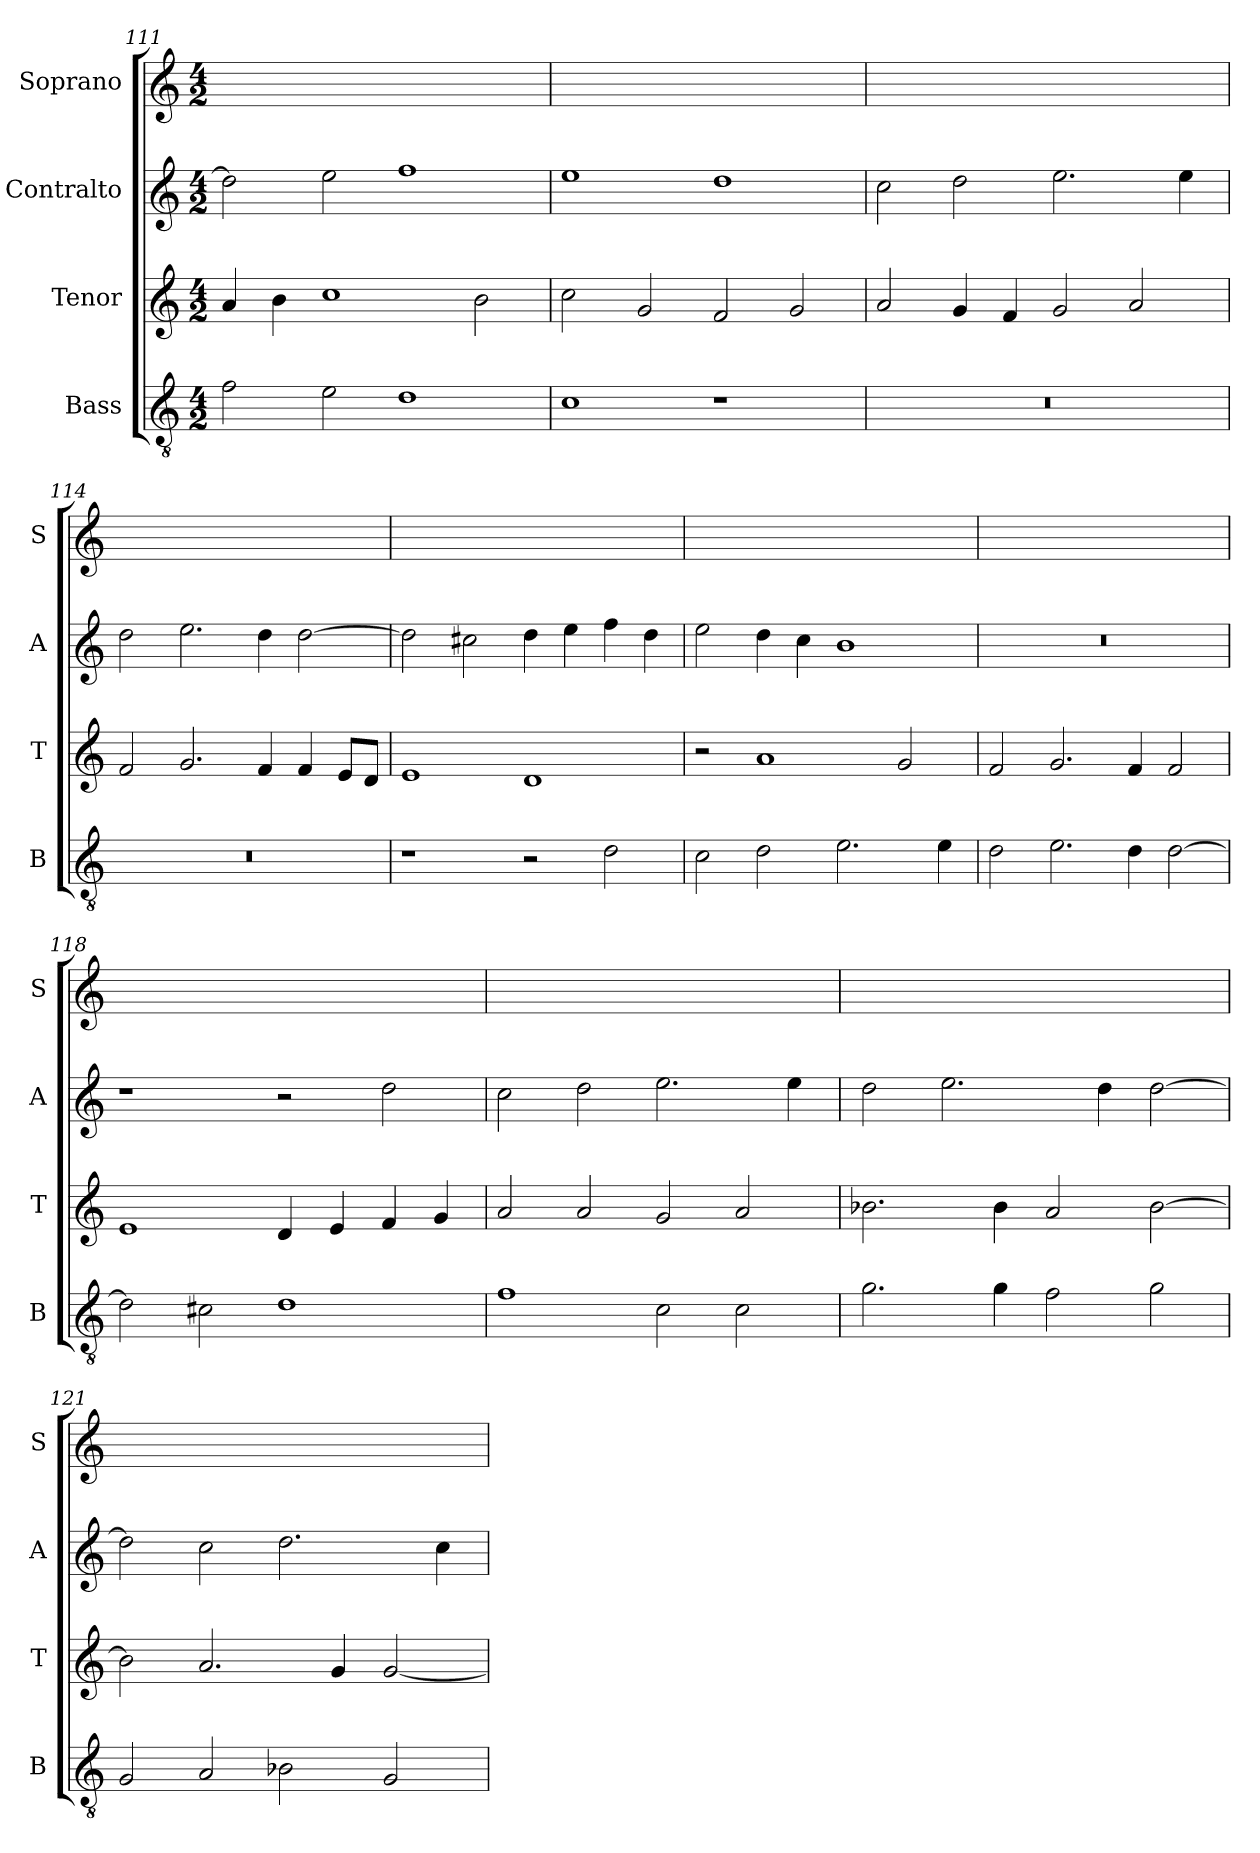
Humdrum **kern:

**kern	**kern	**kern	**kern
*part4	*part3	*part2	*part1
*staff4	*staff3	*staff2	*staff1
*I"Bass	*I"Tenor	*I"Contralto	*I"Soprano
*I'B	*I'T	*I'A	*I'S
*clefGv2	*clefG2	*clefG2	*clefG2
*k[]	*k[]	*k[]	*k[]
*D:dor	*D:dor	*D:dor	*D:dor
*M4/2	*M4/2	*M4/2	*M4/2
=111	=111	=111	=111
2f	4a	2dd]	0ryy
.	4b	.	.
2e	1cc	2ee	.
1d	.	1ff	.
.	2b	.	.
=112	=112	=112	=112
1c	2cc	1ee	0ryy
.	2g	.	.
1r	2f	1dd	.
.	2g	.	.
=113	=113	=113	=113
0r	2a	2cc	0ryy
.	4g	2dd	.
.	4f	.	.
.	2g	2.ee	.
.	2a	.	.
.	.	4ee	.
=114	=114	=114	=114
0r	2f	2dd	0ryy
.	2.g	2.ee	.
.	4f	4dd	.
.	4f	[2dd	.
.	8e/L	.	.
.	8d/J	.	.
=115	=115	=115	=115
1r	1e	2dd]	0ryy
.	.	2cc#X	.
2r	1d	4dd	.
.	.	4ee	.
2d	.	4ff	.
.	.	4dd	.
=116	=116	=116	=116
2c	2r	2ee	0ryy
2d	1a	4dd	.
.	.	4cc	.
2.e	.	1b	.
.	2g	.	.
4e	.	.	.
=117	=117	=117	=117
2d	2f	0r	0ryy
2.e	2.g	.	.
4d	4f	.	.
[2d	2f	.	.
=118	=118	=118	=118
2d]	1e	1r	0ryy
2c#X	.	.	.
1d	4d	2r	.
.	4e	.	.
.	4f	2dd	.
.	4g	.	.
=119	=119	=119	=119
1f	2a	2cc	0ryy
.	2a	2dd	.
2c	2g	2.ee	.
2c	2a	.	.
.	.	4ee	.
=120	=120	=120	=120
2.g	2.b-X	2dd	0ryy
.	.	2.ee	.
4g	4b-	.	.
2f	2a	.	.
.	.	4dd	.
2g	[2b-	[2dd	.
=121	=121	=121	=121
2G	2b-]	2dd]	0ryy
2A	2.a	2cc	.
2B-X	.	2.dd	.
.	4g	.	.
2G	[2g	.	.
.	.	4cc	.
=	=	=	=
*-	*-	*-	*-
